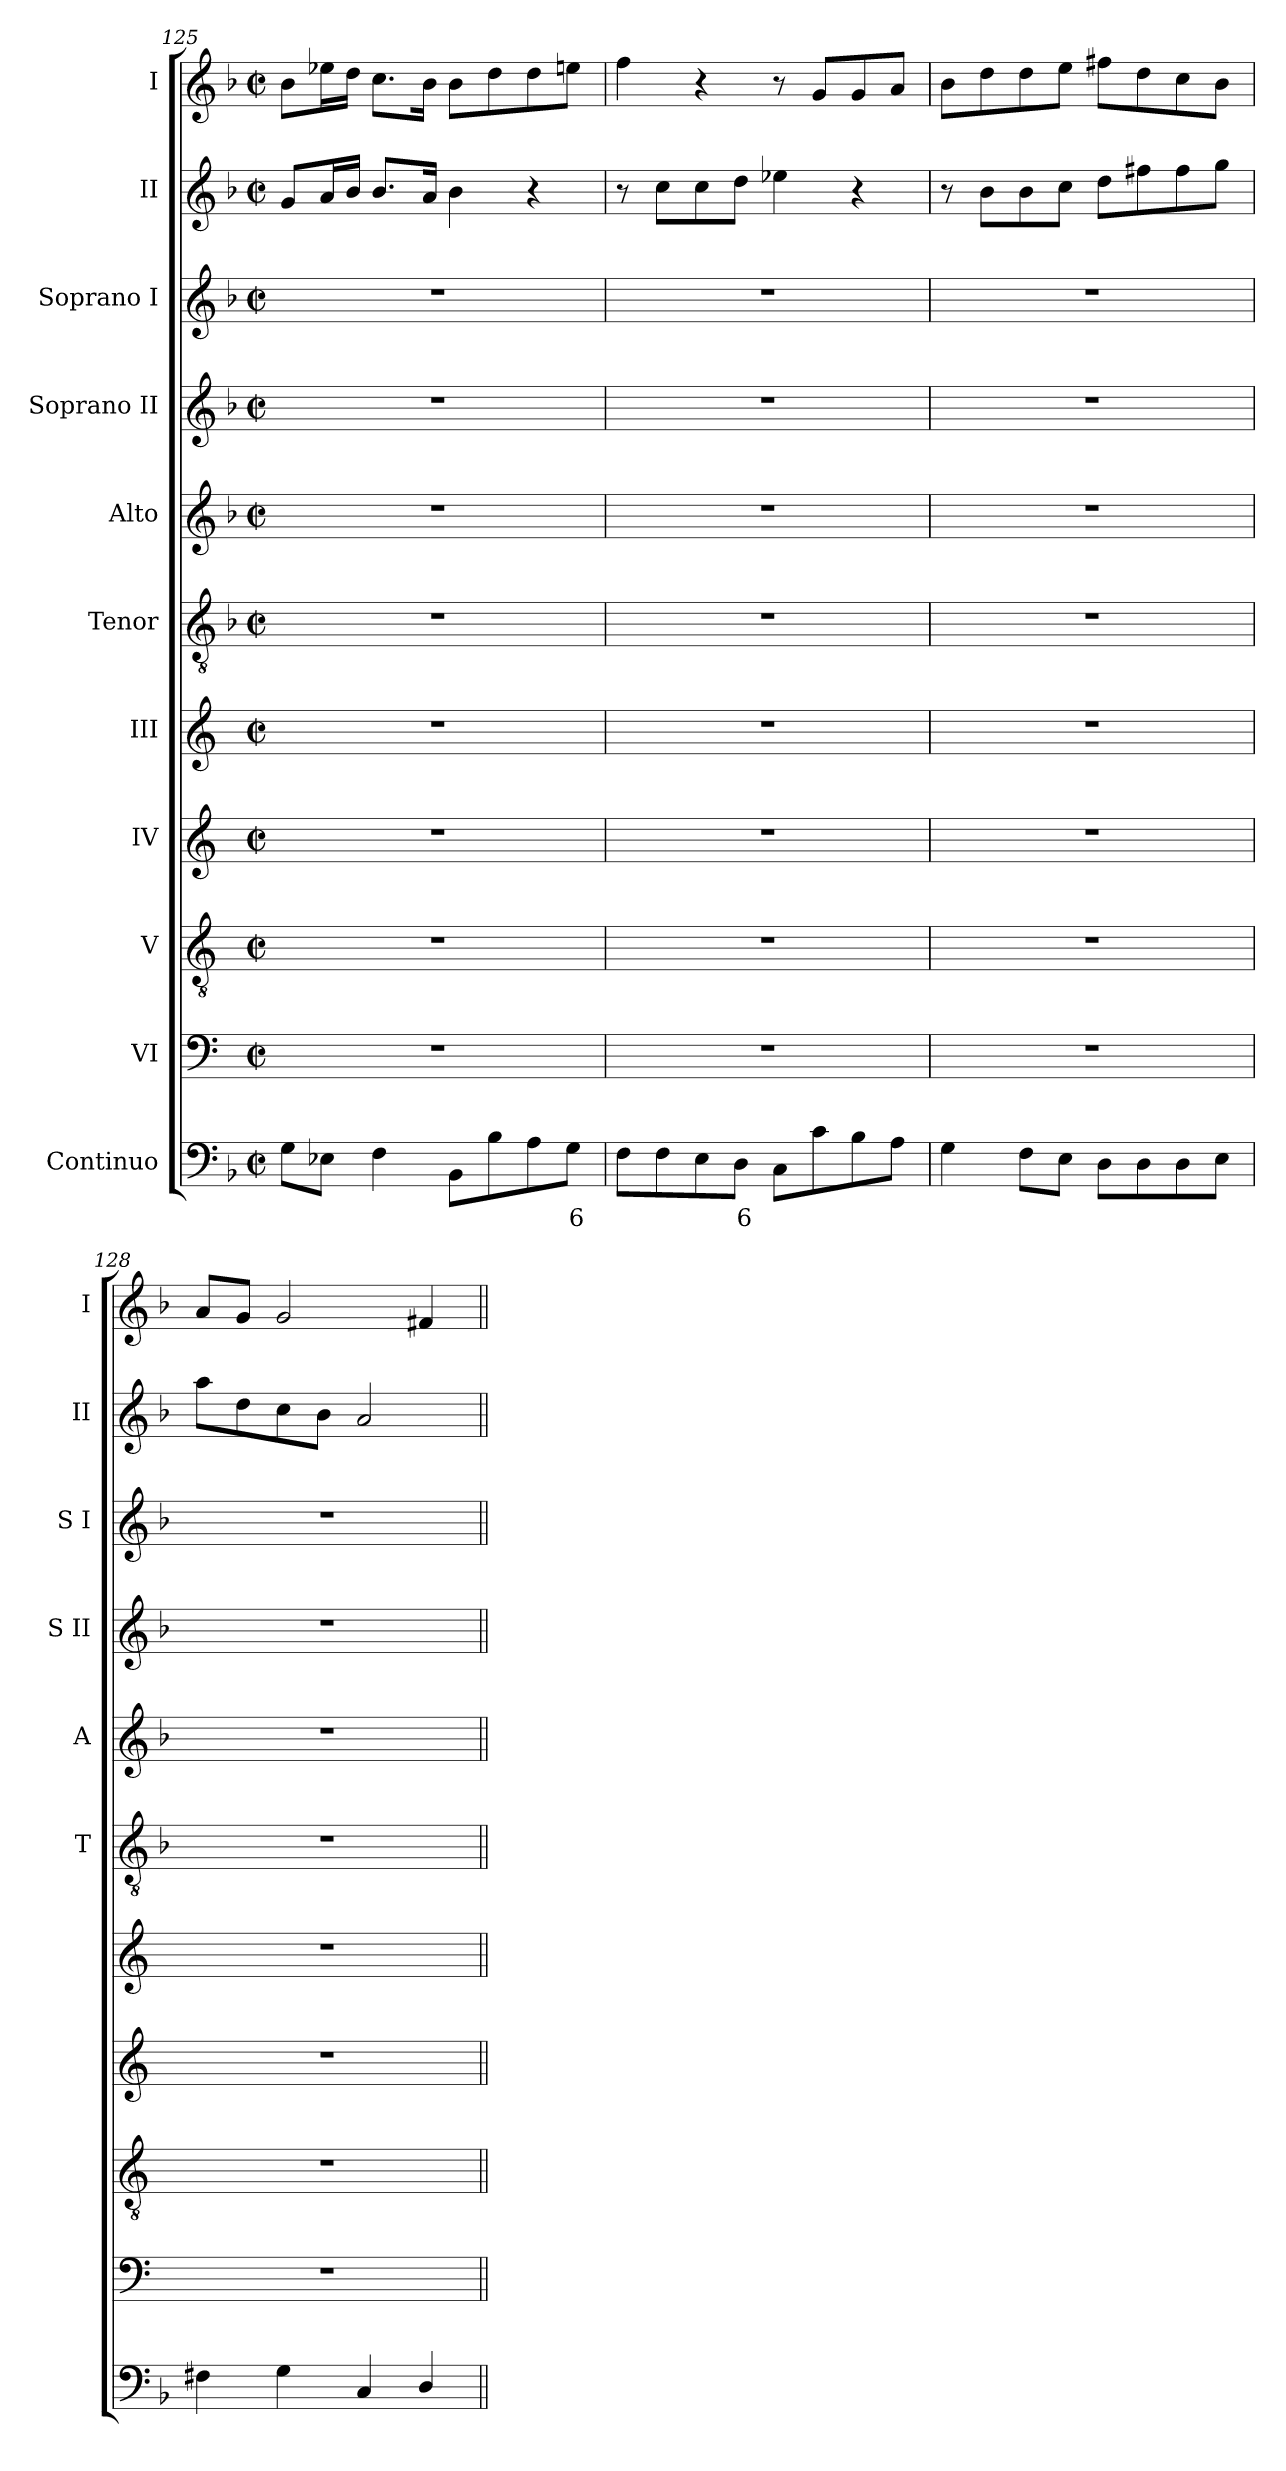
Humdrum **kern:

**kern	**text	**kern	**kern	**kern	**kern	**kern	**kern	**kern	**kern	**kern	**kern
*part11	*part11	*part10	*part9	*part8	*part7	*part6	*part5	*part4	*part3	*part2	*part1
*staff11	*staff11	*staff10	*staff9	*staff8	*staff7	*staff6	*staff5	*staff4	*staff3	*staff2	*staff1
*I"Continuo	*	*I"VI	*I"V	*I"IV	*I"III	*I"Tenor	*I"Alto	*I"Soprano II	*I"Soprano I	*I"II	*I"I
*	*	*	*	*	*	*I'T	*I'A	*I'S II	*I'S I	*I'II	*I'I
*clefF4	*	*clefF4	*clefGv2	*clefG2	*clefG2	*clefGv2	*clefG2	*clefG2	*clefG2	*clefG2	*clefG2
*	*	*ITrd4c7	*ITrd4c7	*ITrd4c7	*ITrd4c7	*	*	*	*	*	*
*k[b-]	*	*k[b-]	*k[b-]	*k[b-]	*k[b-]	*k[b-]	*k[b-]	*k[b-]	*k[b-]	*k[b-]	*k[b-]
*F:	*	*F:	*F:	*F:	*F:	*F:	*F:	*F:	*F:	*F:	*F:
*M2/2	*	*M2/2	*M2/2	*M2/2	*M2/2	*M2/2	*M2/2	*M2/2	*M2/2	*M2/2	*M2/2
*met(c|)	*	*met(c|)	*met(c|)	*met(c|)	*met(c|)	*met(c|)	*met(c|)	*met(c|)	*met(c|)	*met(c|)	*met(c|)
=125	=125	=125	=125	=125	=125	=125	=125	=125	=125	=125	=125
8GL	.	1r	1r	1r	1r	1r	1r	1r	1r	8gL	8b-L
8E-XJ	.	.	.	.	.	.	.	.	.	16aL	16ee-XL
.	.	.	.	.	.	.	.	.	.	16b-JJ	16ddJJ
4F	.	.	.	.	.	.	.	.	.	8.b-L	8.ccL
.	.	.	.	.	.	.	.	.	.	16aJ	16b-J
8BB-L	.	.	.	.	.	.	.	.	.	4b-	8b-L
8B-	.	.	.	.	.	.	.	.	.	.	8dd
8A	.	.	.	.	.	.	.	.	.	4r	8dd
!	!LO:LY:b	!	!	!	!	!	!	!	!	!	!
8GJ	6	.	.	.	.	.	.	.	.	.	8eenJ
=126	=126	=126	=126	=126	=126	=126	=126	=126	=126	=126	=126
8FL	.	1r	1r	1r	1r	1r	1r	1r	1r	8r	4ff
8F	.	.	.	.	.	.	.	.	.	8ccL	.
8E	.	.	.	.	.	.	.	.	.	8cc	4r
!	!LO:LY:b	!	!	!	!	!	!	!	!	!	!
8DJ	6	.	.	.	.	.	.	.	.	8ddJ	.
8CL	.	.	.	.	.	.	.	.	.	4ee-X	8r
8c	.	.	.	.	.	.	.	.	.	.	8gL
8B-	.	.	.	.	.	.	.	.	.	4r	8g
8AJ	.	.	.	.	.	.	.	.	.	.	8aJ
=127	=127	=127	=127	=127	=127	=127	=127	=127	=127	=127	=127
4G	.	1r	1r	1r	1r	1r	1r	1r	1r	8r	8b-L
.	.	.	.	.	.	.	.	.	.	8b-L	8dd
8FL	.	.	.	.	.	.	.	.	.	8b-	8dd
8EJ	.	.	.	.	.	.	.	.	.	8ccJ	8eeJ
8DL	.	.	.	.	.	.	.	.	.	8ddL	8ff#XL
8D	.	.	.	.	.	.	.	.	.	8ff#X	8dd
8D	.	.	.	.	.	.	.	.	.	8ff#	8cc
8EJ	.	.	.	.	.	.	.	.	.	8ggJ	8b-J
=128	=128	=128	=128	=128	=128	=128	=128	=128	=128	=128	=128
4F#X	.	1r	1r	1r	1r	1r	1r	1r	1r	8aaL	8aL
.	.	.	.	.	.	.	.	.	.	8dd	8gJ
4G	.	.	.	.	.	.	.	.	.	8cc	2g
.	.	.	.	.	.	.	.	.	.	8b-J	.
4C	.	.	.	.	.	.	.	.	.	2a	.
4D/	.	.	.	.	.	.	.	.	.	.	4f#X
=||	=||	=||	=||	=||	=||	=||	=||	=||	=||	=||	=||
*-	*-	*-	*-	*-	*-	*-	*-	*-	*-	*-	*-
